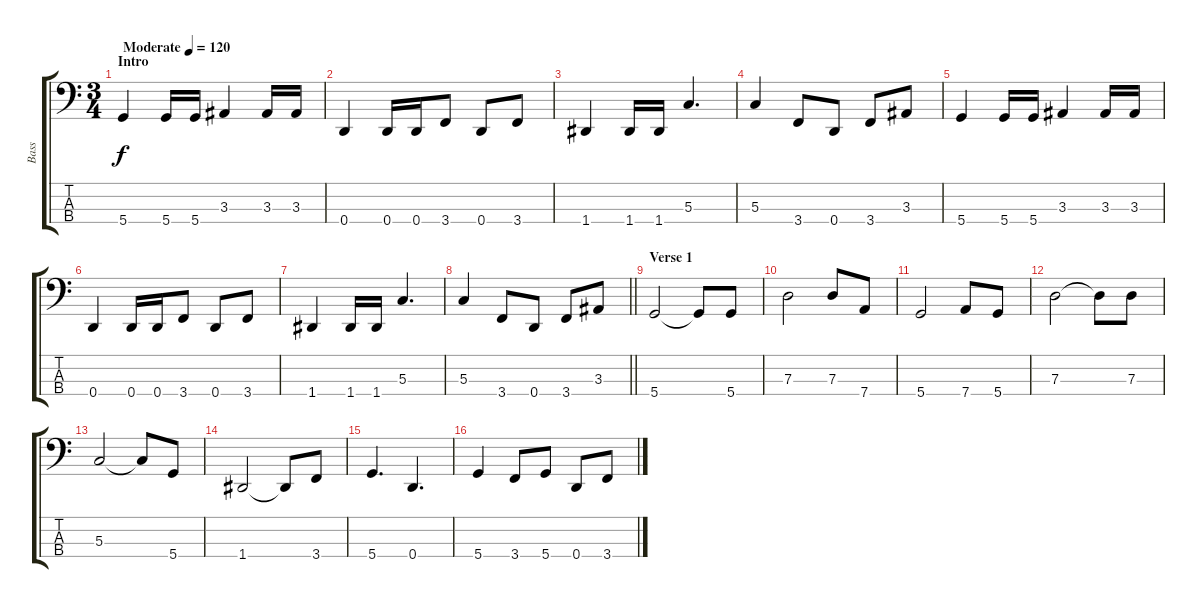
\track ("Bass" "Bass") {instrument electricbassfinger}
\staff {score tabs}
\tuning (F2 C2 G1 D1) {hide}
\ts (3 4)
\section ("" "Intro")
\tempo (120 "Moderate")
\tempo 75
\tempo (120 "Moderate")
\clef f4
\ks c
5.4.4{dy f volume 10 instrument electricbassfinger} 5.4.16 5.4.16 3.3.4 3.3.16 3.3.16 |
0.4.4 0.4.16 0.4.16 3.4.8 0.4.8 3.4.8 |
1.4.4 1.4.16 1.4.16 5.3.4{d} |
5.3.4 3.4.8 0.4.8 3.4.8 3.3.8 |
5.4.4 5.4.16 5.4.16 3.3.4 3.3.16 3.3.16 |
0.4.4 0.4.16 0.4.16 3.4.8 0.4.8 3.4.8 |
1.4.4 1.4.16 1.4.16 5.3.4{d} |
\barLineRight lightlight
5.3.4 3.4.8 0.4.8 3.4.8 3.3.8 |
\section ("" "Verse 1")
5.4.2 5.4{t}.8 5.4.8 |
7.3.2 7.3.8 7.4.8 |
5.4.2 7.4.8 5.4.8 |
7.3.2 7.3{t}.8 7.3.8 |
5.3.2 5.3{t}.8 5.4.8 |
1.4.2 1.4{t}.8 3.4.8 |
5.4.4{d} 0.4.4{d} |
5.4.4 3.4.8 5.4.8 0.4.8 3.4.8
